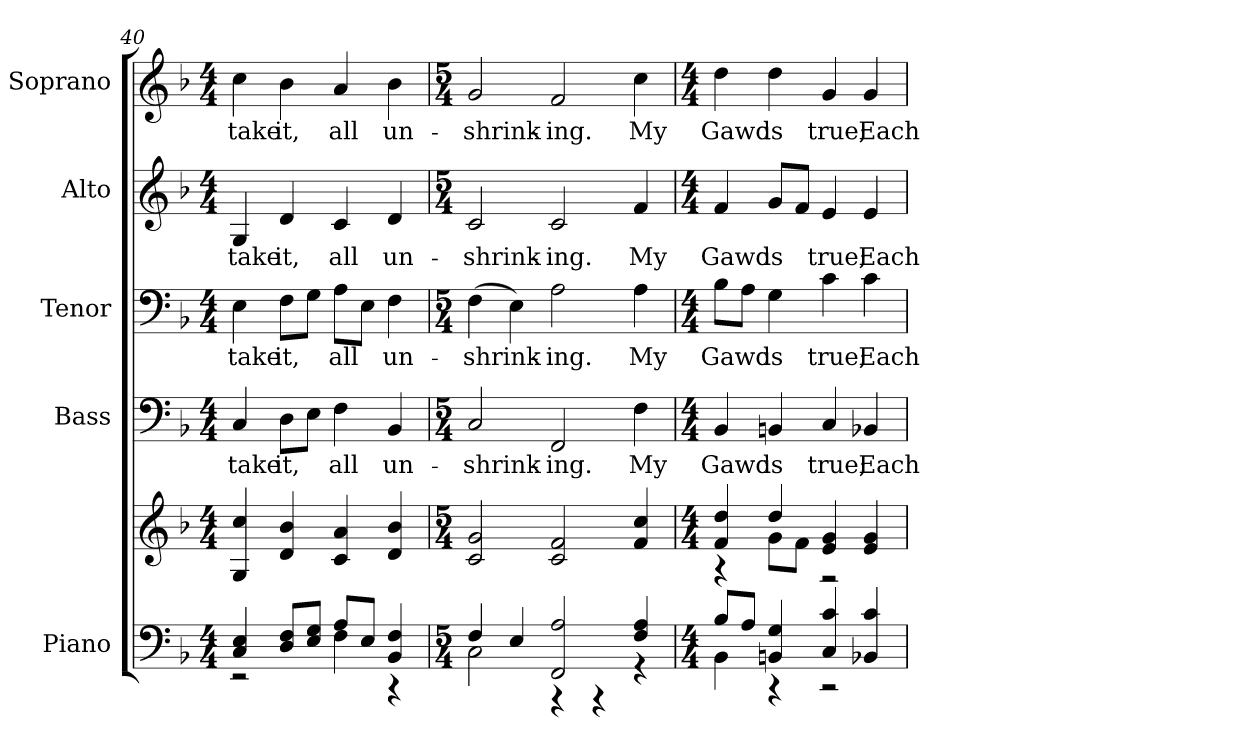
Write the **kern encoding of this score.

**kern	**kern	**kern	**text	**kern	**text	**kern	**text	**kern	**text
*part5	*part5	*part4	*part4	*part3	*part3	*part2	*part2	*part1	*part1
*staff6	*staff5	*staff4	*staff4	*staff3	*staff3	*staff2	*staff2	*staff1	*staff1
*I"Piano	*	*I"Bass	*	*I"Tenor	*	*I"Alto	*	*I"Soprano	*
*I'Pno.	*	*I'B.	*	*I'T.	*	*I'A.	*	*I'S.	*
!!LO:PB:g=z
*clefF4	*clefG2	*clefF4	*	*clefF4	*	*clefG2	*	*clefG2	*
*k[b-]	*k[b-]	*k[b-]	*	*k[b-]	*	*k[b-]	*	*k[b-]	*
*F:	*F:	*F:	*	*F:	*	*F:	*	*F:	*
*M4/4	*M4/4	*M4/4	*	*M4/4	*	*M4/4	*	*M4/4	*
=40	=40	=40	=40	=40	=40	=40	=40	=40	=40
*^	*	*	*	*	*	*	*	*	*
!	!	!	!	!LO:LY:b:color=#000000	!	!	!	!	!	!
!	!	!	!	!	!	!LO:LY:b:color=#000000	!	!	!	!
!	!	!	!	!	!	!	!	!LO:LY:b:color=#000000	!	!
!	!	!	!	!	!	!	!	!	!	!LO:LY:b:color=#000000
4Ci/ 4Ei	2r	4Gi/ 4cci	4Ci/	take	4Ei\	take	4Gi/	take	4cci\	take
!	!	!	!	!LO:LY:b:color=#000000	!	!	!	!	!	!
!	!	!	!	!	!	!LO:LY:b:color=#000000	!	!	!	!
!	!	!	!	!	!	!	!	!LO:LY:b:color=#000000	!	!
!	!	!	!	!	!	!	!	!	!	!LO:LY:b:color=#000000
8Di/ 8FiL	.	4di/ 4b-i	8Di\L	it,	8Fi\L	it,	4di/	it,	4b-i\	it,
8Ei/ 8GiJ	.	.	8Ei\J	.	8Gi\J	.	.	.	.	.
!	!	!	!	!LO:LY:b:color=#000000	!	!	!	!	!	!
!	!	!	!	!	!	!LO:LY:b:color=#000000	!	!	!	!
!	!	!	!	!	!	!	!	!LO:LY:b:color=#000000	!	!
!	!	!	!	!	!	!	!	!	!	!LO:LY:b:color=#000000
8Ai/L	4Fi\	4ci/ 4ai	4Fi\	all	8Ai\L	all	4ci/	all	4ai/	all
8Ei/J	.	.	.	.	8Ei\J	.	.	.	.	.
!	!	!	!	!LO:LY:b:color=#000000	!	!	!	!	!	!
!	!	!	!	!	!	!LO:LY:b:color=#000000	!	!	!	!
!	!	!	!	!	!	!	!	!LO:LY:b:color=#000000	!	!
!	!	!	!	!	!	!	!	!	!	!LO:LY:b:color=#000000
4BB-i/ 4Fi	4r	4di/ 4b-i	4BB-i/	un-	4Fi\	un-	4di/	un-	4b-i\	un-
=41	=41	=41	=41	=41	=41	=41	=41	=41	=41	=41
*M5/4	*	*M5/4	*M5/4	*	*M5/4	*	*M5/4	*	*M5/4	*
!	!	!	!	!LO:LY:b:color=#000000	!	!	!	!	!	!
!	!	!	!	!	!	!LO:LY:b:color=#000000	!	!	!	!
!	!	!	!	!	!	!	!	!LO:LY:b:color=#000000	!	!
!	!	!	!	!	!	!	!	!	!	!LO:LY:b:color=#000000
4Fi/	2Ci\	2ci/ 2gi	2Ci/	-shrink-	(4Fi\	-shrink-	2ci/	-shrink-	2gi/	-shrink-
4Ei/	.	.	.	.	4Ei\)	.	.	.	.	.
!	!	!	!	!LO:LY:b:color=#000000	!	!	!	!	!	!
!	!	!	!	!	!	!LO:LY:b:color=#000000	!	!	!	!
!	!	!	!	!	!	!	!	!LO:LY:b:color=#000000	!	!
!	!	!	!	!	!	!	!	!	!	!LO:LY:b:color=#000000
2FFi/ 2Ai	4r	2ci/ 2fi	2FFi/	-ing.	2Ai\	-ing.	2ci/	-ing.	2fi/	-ing.
.	4r	.	.	.	.	.	.	.	.	.
!	!	!	!	!LO:LY:b:color=#000000	!	!	!	!	!	!
!	!	!	!	!	!	!LO:LY:b:color=#000000	!	!	!	!
!	!	!	!	!	!	!	!	!LO:LY:b:color=#000000	!	!
!	!	!	!	!	!	!	!	!	!	!LO:LY:b:color=#000000
4Fi/ 4Ai	4r	4fi/ 4cci	4Fi\	My	4Ai\	My	4fi/	My	4cci\	My
!!LO:PB:g=z
=42	=42	=42	=42	=42	=42	=42	=42	=42	=42	=42
*M4/4	*	*M4/4	*M4/4	*	*M4/4	*	*M4/4	*	*M4/4	*
*	*	*^	*	*	*	*	*	*	*	*
!	!	!	!	!	!LO:LY:b:color=#000000	!	!	!	!	!	!
!	!	!	!	!	!	!	!LO:LY:b:color=#000000	!	!	!	!
!	!	!	!	!	!	!	!	!	!LO:LY:b:color=#000000	!	!
!	!	!	!	!	!	!	!	!	!	!	!LO:LY:b:color=#000000
8B-i/L	4BB-i\	4fi/ 4ddi	4r	4BB-i/	Gawd	8B-i\L	Gawd	4fi/	Gawd	4ddi\	Gawd
8Ai/J	.	.	.	.	.	8Ai\J	.	.	.	.	.
!	!	!	!	!	!LO:LY:b:color=#000000	!	!	!	!	!	!
!	!	!	!	!	!	!	!LO:LY:b:color=#000000	!	!	!	!
!	!	!	!	!	!	!	!	!	!LO:LY:b:color=#000000	!	!
!	!	!	!	!	!	!	!	!	!	!	!LO:LY:b:color=#000000
4BBni/ 4Gi	4r	4ddi/	8gi\L	4BBni/	is	4Gi\	is	8gi/L	is	4ddi\	is
.	.	.	8fi\J	.	.	.	.	8fi/J	.	.	.
!	!	!	!	!	!LO:LY:b:color=#000000	!	!	!	!	!	!
!	!	!	!	!	!	!	!LO:LY:b:color=#000000	!	!	!	!
!	!	!	!	!	!	!	!	!	!LO:LY:b:color=#000000	!	!
!	!	!	!	!	!	!	!	!	!	!	!LO:LY:b:color=#000000
4Ci/ 4ci	2r	4ei/ 4gi	2r	4Ci/	true;	4ci\	true;	4ei/	true;	4gi/	true;
!	!	!	!	!	!LO:LY:b:color=#000000	!	!	!	!	!	!
!	!	!	!	!	!	!	!LO:LY:b:color=#000000	!	!	!	!
!	!	!	!	!	!	!	!	!	!LO:LY:b:color=#000000	!	!
!	!	!	!	!	!	!	!	!	!	!	!LO:LY:b:color=#000000
4BB-Xi/ 4ci	.	4ei/ 4gi	.	4BB-Xi/	Each	4ci\	Each	4ei/	Each	4gi/	Each
*v	*v	*	*	*	*	*	*	*	*	*	*
*	*v	*v	*	*	*	*	*	*	*	*
=	=	=	=	=	=	=	=	=	=
*-	*-	*-	*-	*-	*-	*-	*-	*-	*-
